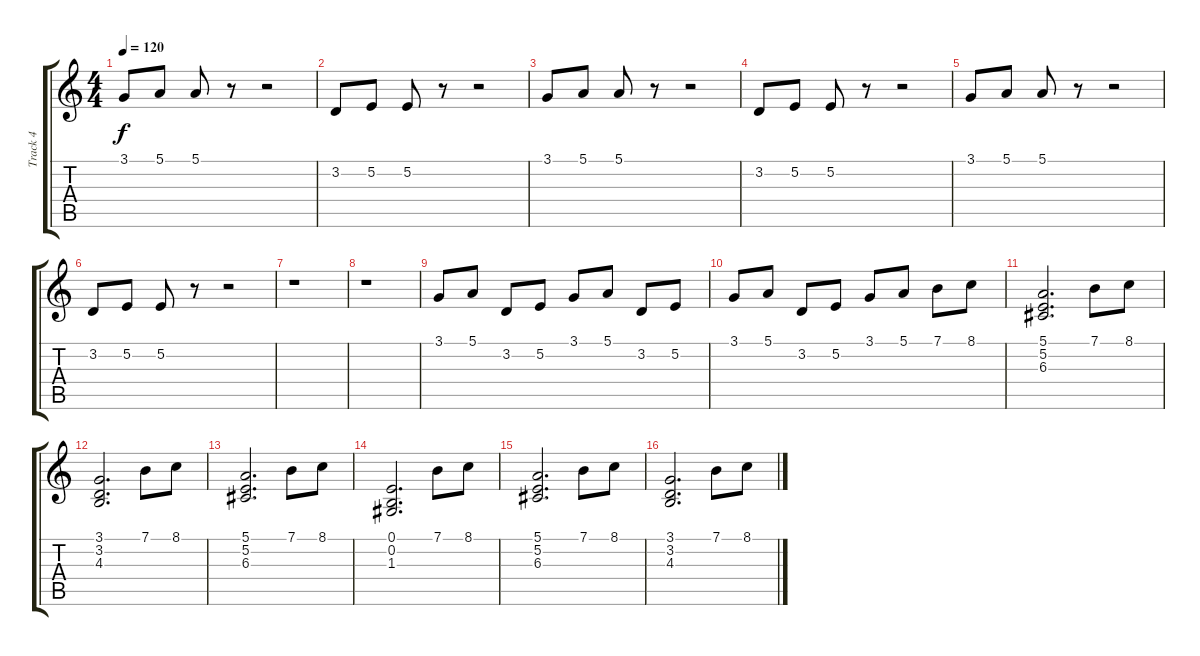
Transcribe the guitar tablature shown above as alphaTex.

\track ("Track 4" "Track 4") {instrument drawbarorgan}
\staff {score tabs}
\tuning (E4 B3 G3 D3 A2 E2) {hide}
\ts (4 4)
\tempo 120
\clef g2
\ks c
3.1.8{dy f} 5.1.8 5.1.8 r.8 r.2 |
3.2.8 5.2.8 5.2.8 r.8 r.2 |
3.1.8 5.1.8 5.1.8 r.8 r.2 |
3.2.8 5.2.8 5.2.8 r.8 r.2 |
3.1.8 5.1.8 5.1.8 r.8 r.2 |
3.2.8 5.2.8 5.2.8 r.8 r.2 |
r.1 |
r.1 |
3.1.8 5.1.8 3.2.8 5.2.8 3.1.8 5.1.8 3.2.8 5.2.8 |
3.1.8 5.1.8 3.2.8 5.2.8 3.1.8 5.1.8 7.1.8 8.1.8 |
(5.1 5.2 6.3).2{d} 7.1.8 8.1.8 |
(3.1 3.2 4.3).2{d} 7.1.8 8.1.8 |
(5.1 5.2 6.3).2{d} 7.1.8 8.1.8 |
(0.1 0.2 1.3).2{d} 7.1.8 8.1.8 |
(5.1 5.2 6.3).2{d} 7.1.8 8.1.8 |
(3.1 3.2 4.3).2{d} 7.1.8 8.1.8
